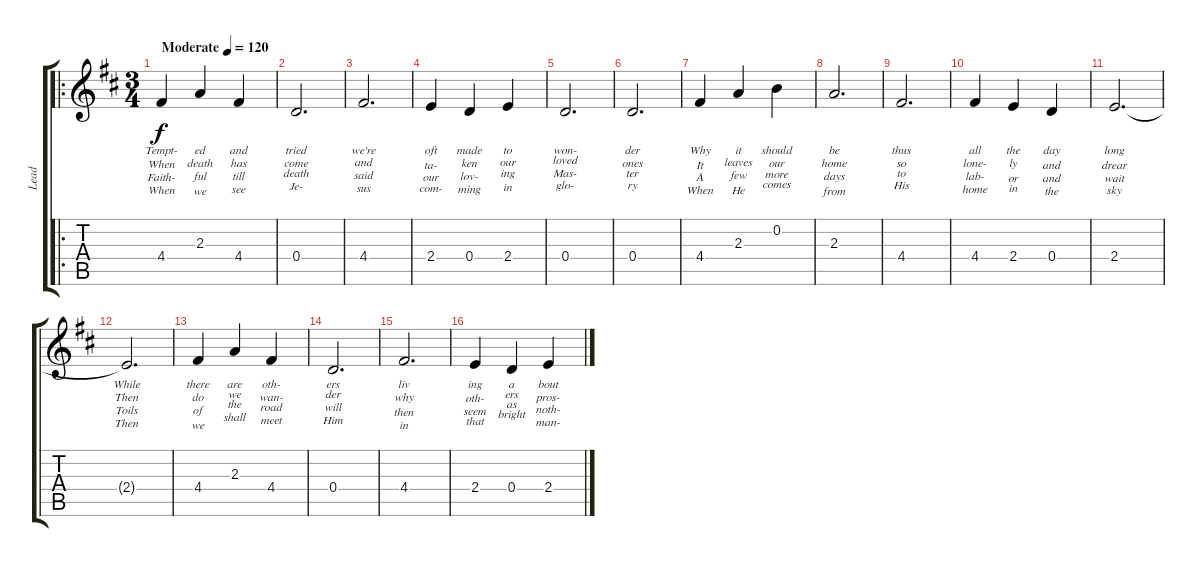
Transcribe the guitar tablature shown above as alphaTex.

\track ("Lead" "Lead") {instrument electricguitarclean}
\staff {score tabs}
\tuning (E4 B3 G3 D3 A2 E2) {hide}
\ro
\ts (3 4)
\tempo (120 "Moderate")
\clef g2
\ks d
4.4.4{lyrics (0 "Tempt-") lyrics (1 "When") lyrics (2 "Faith-") lyrics (3 "When") lyrics (4 "") dy f instrument electricguitarclean} 2.3.4{lyrics (0 "ed") lyrics (1 "death") lyrics (2 "ful") lyrics (3 "we") lyrics (4 "")} 4.4.4{lyrics (0 "and") lyrics (1 "has") lyrics (2 "till") lyrics (3 "see") lyrics (4 "")} |
0.4.2{d lyrics (0 "tried") lyrics (1 "come") lyrics (2 "death") lyrics (3 "Je-") lyrics (4 "")} |
4.4.2{d lyrics (0 "we're") lyrics (1 "and") lyrics (2 "said") lyrics (3 "sus") lyrics (4 "")} |
2.4.4{lyrics (0 "oft") lyrics (1 "ta-") lyrics (2 "our") lyrics (3 "com-") lyrics (4 "")} 0.4.4{lyrics (0 "made") lyrics (1 "ken") lyrics (2 "lov-") lyrics (3 "ming") lyrics (4 "")} 2.4.4{lyrics (0 "to") lyrics (1 "our") lyrics (2 "ing") lyrics (3 "in") lyrics (4 "")} |
0.4.2{d lyrics (0 "won-") lyrics (1 "loved") lyrics (2 "Mas-") lyrics (3 "glo-") lyrics (4 "")} |
0.4.2{d lyrics (0 "der") lyrics (1 "ones") lyrics (2 "ter") lyrics (3 "ry") lyrics (4 "")} |
4.4.4{lyrics (0 "Why") lyrics (1 "It") lyrics (2 "A") lyrics (3 "When") lyrics (4 "")} 2.3.4{lyrics (0 "it") lyrics (1 "leaves") lyrics (2 "few") lyrics (3 "He") lyrics (4 "")} 0.2.4{lyrics (0 "should") lyrics (1 "our") lyrics (2 "more") lyrics (3 "comes") lyrics (4 "")} |
2.3.2{d lyrics (0 "be") lyrics (1 "home") lyrics (2 "days") lyrics (3 "from") lyrics (4 "")} |
4.4.2{d lyrics (0 "thus") lyrics (1 "so") lyrics (2 "to") lyrics (3 "His") lyrics (4 "")} |
4.4.4{lyrics (0 "all") lyrics (1 "lone-") lyrics (2 "lab-") lyrics (3 "home") lyrics (4 "")} 2.4.4{lyrics (0 "the") lyrics (1 "ly") lyrics (2 "or") lyrics (3 "in") lyrics (4 "")} 0.4.4{lyrics (0 "day") lyrics (1 "and") lyrics (2 "and") lyrics (3 "the") lyrics (4 "")} |
2.4.2{d lyrics (0 "long") lyrics (1 "drear") lyrics (2 "wait") lyrics (3 "sky") lyrics (4 "")} |
2.4{t}.2{d lyrics (0 "While") lyrics (1 "Then") lyrics (2 "Toils") lyrics (3 "Then") lyrics (4 "")} |
4.4.4{lyrics (0 "there") lyrics (1 "do") lyrics (2 "of") lyrics (3 "we") lyrics (4 "")} 2.3.4{lyrics (0 "are") lyrics (1 "we") lyrics (2 "the") lyrics (3 "shall") lyrics (4 "")} 4.4.4{lyrics (0 "oth-") lyrics (1 "wan-") lyrics (2 "road") lyrics (3 "meet") lyrics (4 "")} |
0.4.2{d lyrics (0 "ers") lyrics (1 "der") lyrics (2 "will") lyrics (3 "Him") lyrics (4 "")} |
4.4.2{d lyrics (0 "liv") lyrics (1 "why") lyrics (2 "then") lyrics (3 "in") lyrics (4 "")} |
2.4.4{lyrics (0 "ing") lyrics (1 "oth-") lyrics (2 "seem") lyrics (3 "that") lyrics (4 "")} 0.4.4{lyrics (0 "a") lyrics (1 "ers") lyrics (2 "as") lyrics (3 "bright") lyrics (4 "")} 2.4.4{lyrics (0 "bout") lyrics (1 "pros-") lyrics (2 "noth-") lyrics (3 "man-") lyrics (4 "")}
